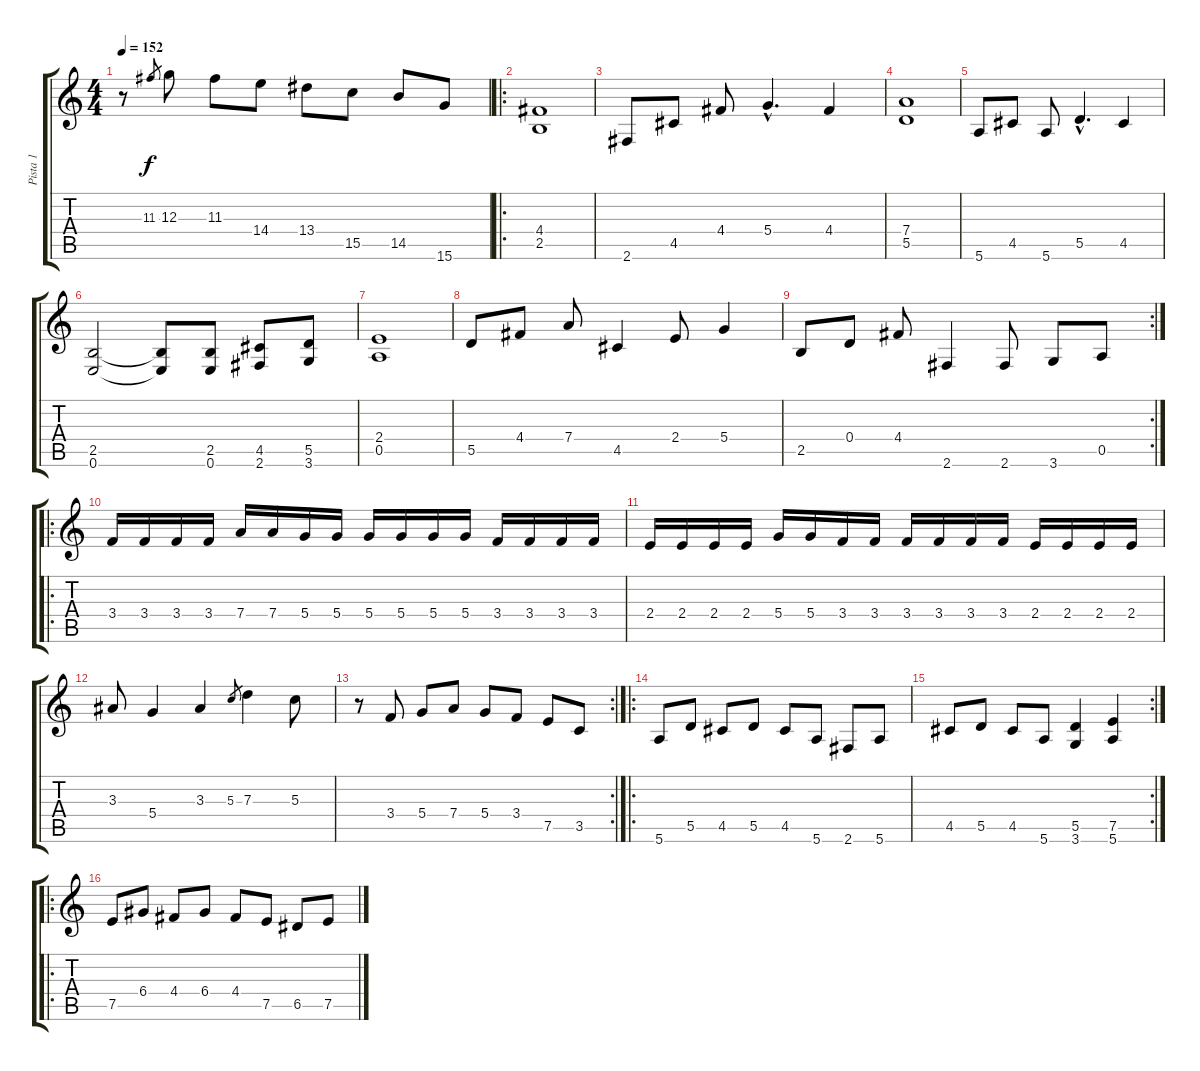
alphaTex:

\track ("Pista 1" "Pista 1") {instrument distortionguitar}
\staff {score tabs}
\tuning (E4 B3 G3 D3 A2 E2) {hide}
\ts (4 4)
\tempo 152
\clef g2
\ks c
r.8{dy f} 11.3.8{gr} 12.3.8 11.3.8 14.4.8 13.4.8 15.5.8 14.5.8 15.6.8 |
\ro
(4.4 2.5).1 |
2.6.8 4.5.8 4.4.8 5.4{hac}.4{d} 4.4.4 |
(7.4 5.5).1 |
5.6.8 4.5.8 5.6.8 5.5{hac}.4{d} 4.5.4 |
(2.5 0.6).2 (2.5{t} 0.6{t}).8 (2.5 0.6).8 (4.5 2.6).8 (5.5 3.6).8 |
(2.4 0.5).1 |
5.5.8 4.4.8 7.4.8 4.5.4 2.4.8 5.4.4 |
\rc 2
2.5.8 0.4.8 4.4.8 2.6.4 2.6.8 3.6.8 0.5.8 |
\ro
3.4.16{volume 13} 3.4.16 3.4.16 3.4.16 7.4.16 7.4.16 5.4.16 5.4.16 5.4.16 5.4.16 5.4.16 5.4.16 3.4.16 3.4.16 3.4.16 3.4.16 |
2.4.16 2.4.16 2.4.16 2.4.16 5.4.16 5.4.16 3.4.16 3.4.16 3.4.16 3.4.16 3.4.16 3.4.16 2.4.16 2.4.16 2.4.16 2.4.16 |
3.3.8 5.4.4 3.3.4 5.3.8{gr} 7.3.4 5.3.8 |
\rc 2
r.8 3.4.8 5.4.8 7.4.8 5.4.8 3.4.8 7.5.8 3.5.8 |
\ro
5.6.8 5.5.8 4.5.8 5.5.8 4.5.8 5.6.8 2.6.8 5.6.8 |
\rc 2
4.5.8 5.5.8 4.5.8 5.6.8 (5.5 3.6).4 (7.5 5.6).4 |
\ro
7.5.8 6.4.8 4.4.8 6.4.8 4.4.8 7.5.8 6.5.8 7.5.8
